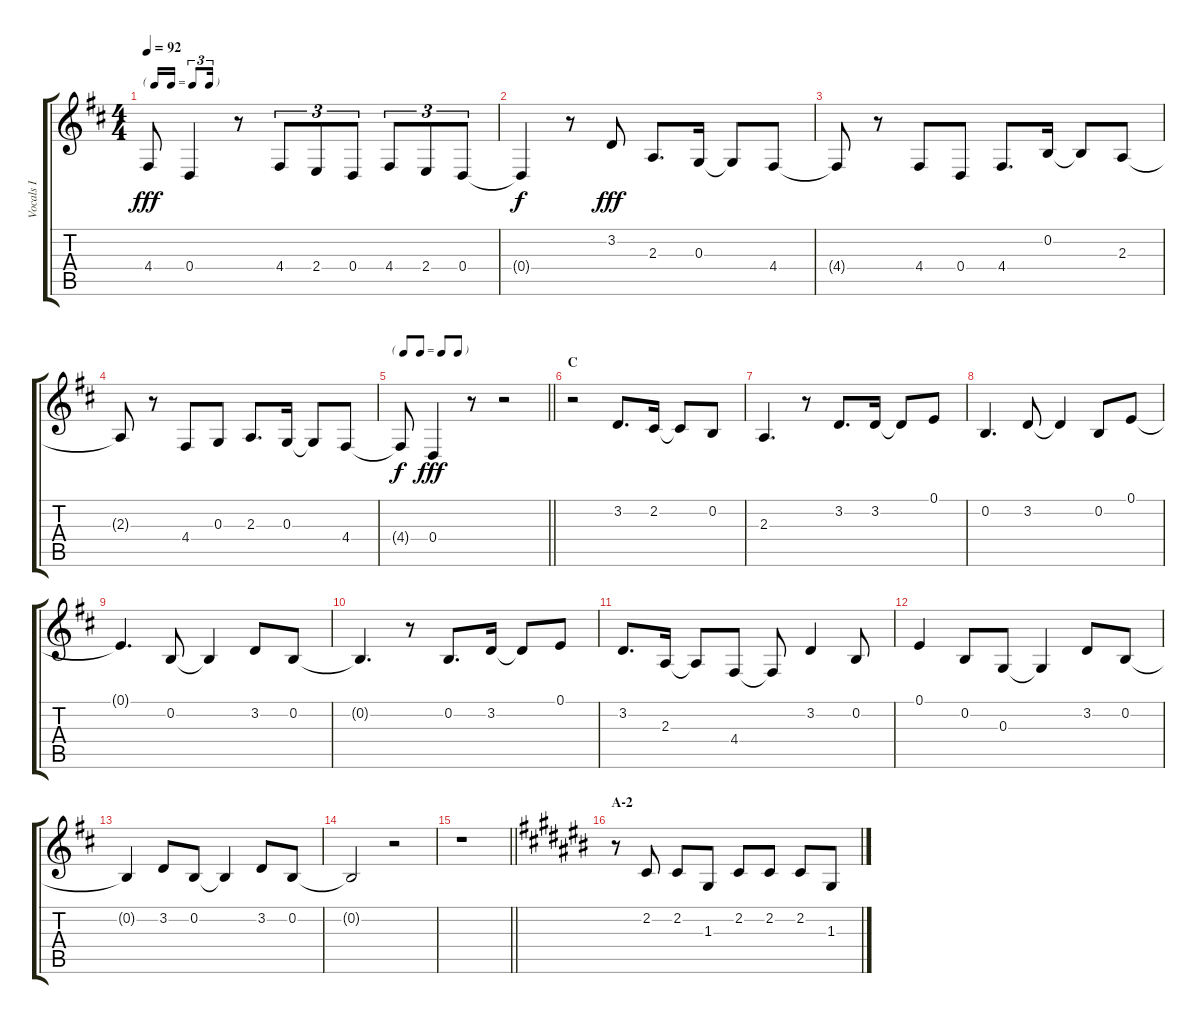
\track ("Vocals I" "Vocals I") {instrument voiceoohs}
\staff {score tabs}
\tuning (E4 B3 G3 D3 A2 E2) {hide}
\ts (4 4)
\tf triplet16th
\tempo 92
\clef g2
\ks d
4.4{t}.8{dy fff} 0.4.4 r.8 4.4.8{tu (3 2)} 2.4.8{tu (3 2)} 0.4.8{tu (3 2)} 4.4.8{tu (3 2)} 2.4.8{tu (3 2)} 0.4.8{tu (3 2)} |
0.4{t}.4{dy f} r.8 3.2.8{dy fff} 2.3.8{d} 0.3.16 0.3{t}.8 4.4.8 |
4.4{t}.8 r.8 4.4.8 0.4.8 4.4.8{d} 0.2.16 0.2{t}.8 2.3.8 |
2.3{t}.8 r.8 4.4.8 0.3.8 2.3.8{d} 0.3.16 0.3{t}.8 4.4.8 |
\tf none
\barLineRight lightlight
4.4{t}.8{dy f} 0.4.4{dy fff} r.8 r.2 |
\section ("" "C")
r.2 3.2.8{d} 2.2.16 2.2{t}.8 0.2.8 |
2.3.4{d} r.8 3.2.8{d} 3.2.16 3.2{t}.8 0.1.8 |
0.2.4{d} 3.2.8 3.2{t}.4 0.2.8 0.1.8 |
0.1{t}.4{d} 0.2.8 0.2{t}.4 3.2.8 0.2.8 |
0.2{t}.4{d} r.8 0.2.8{d} 3.2.16 3.2{t}.8 0.1.8 |
3.2.8{d} 2.3.16 2.3{t}.8 4.4.8 4.4{t}.8 3.2.4 0.2.8 |
0.1.4 0.2.8 0.3.8 0.3{t}.4 3.2.8 0.2.8 |
0.2{t}.4 3.2.8 0.2.8 0.2{t}.4 3.2.8 0.2.8 |
0.2{t}.2 r.2 |
\barLineRight lightlight
r.1 |
\section ("" "A-2")
\ks c#
r.8 2.2.8 2.2.8 1.3.8 2.2.8 2.2.8 2.2.8 1.3.8
